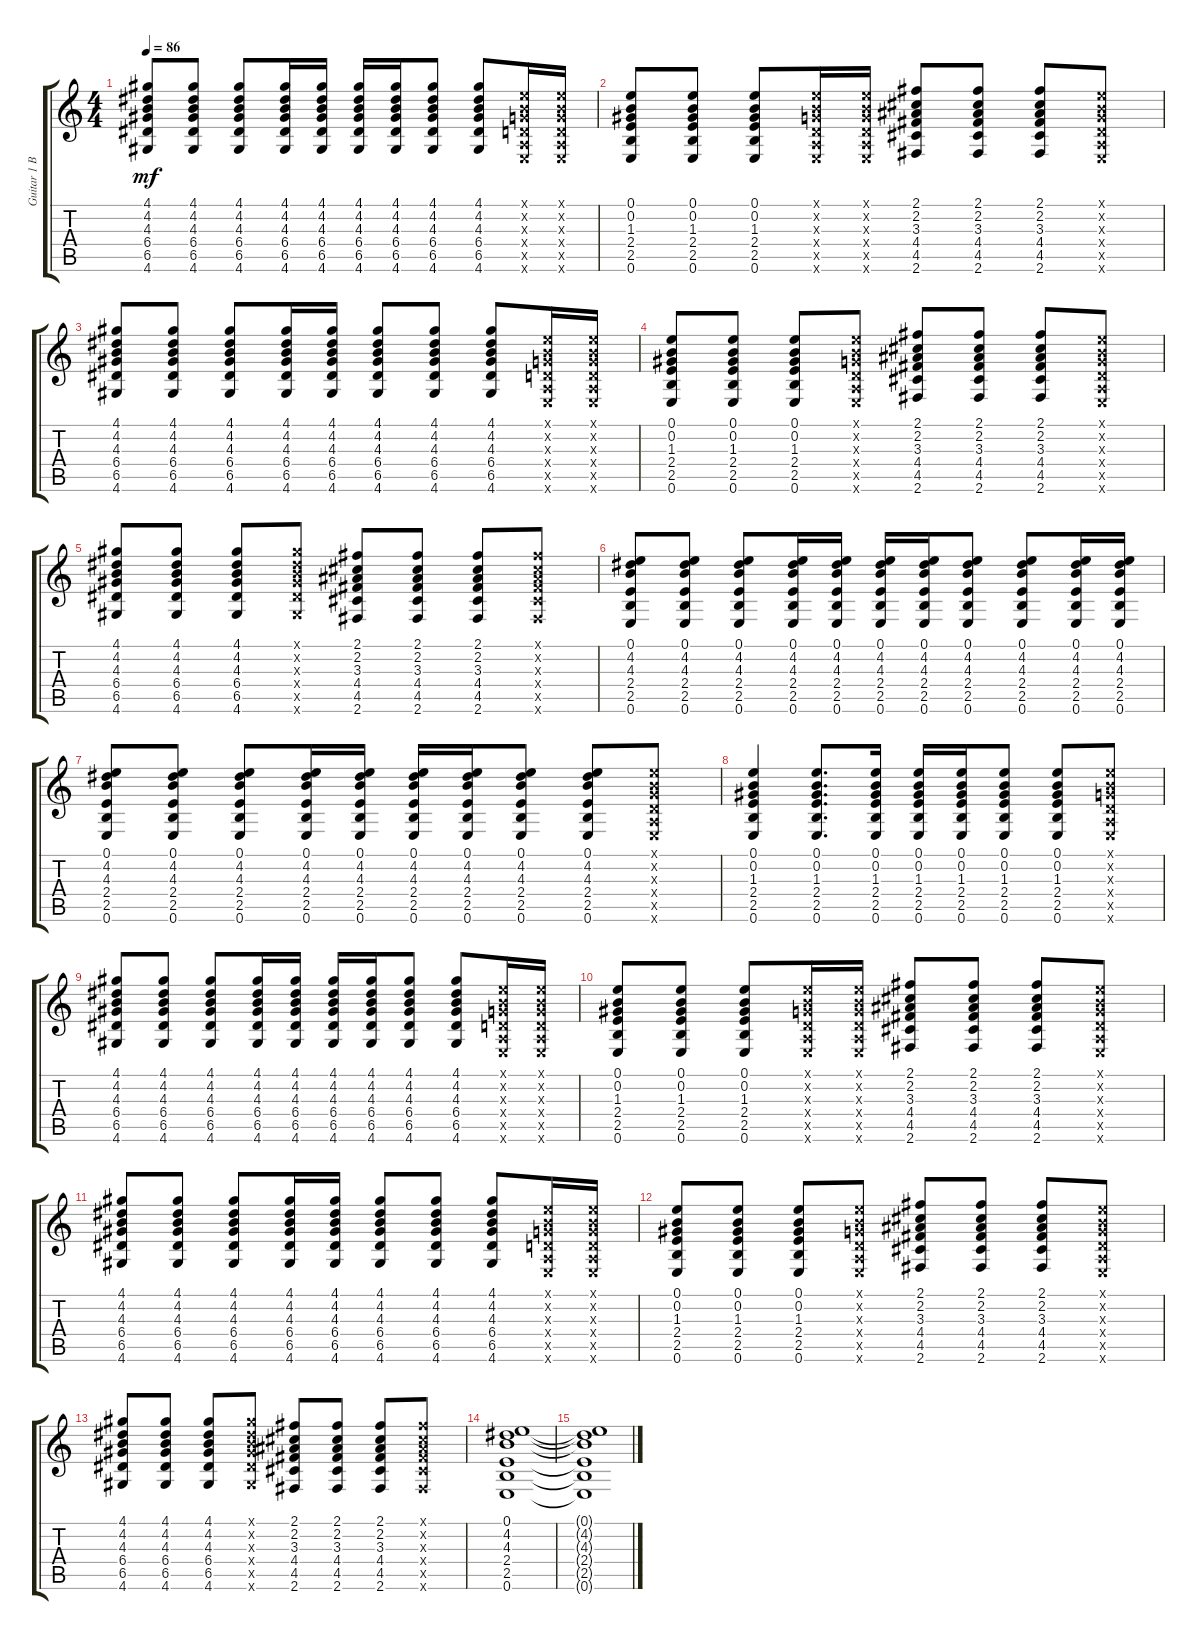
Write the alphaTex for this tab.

\track ("Guitar 1 B (Clean)" "Guitar 1 B") {instrument electricguitarclean}
\staff {score tabs}
\tuning (E4 B3 G3 D3 A2 E2) {hide}
\ts (4 4)
\tempo 86
\clef g2
\ks c
(4.1 4.2 4.3 6.4 6.5 4.6).8{dy mf} (4.1 4.2 4.3 6.4 6.5 4.6).8 (4.1 4.2 4.3 6.4 6.5 4.6).8 (4.1 4.2 4.3 6.4 6.5 4.6).16 (4.1 4.2 4.3 6.4 6.5 4.6).16 (4.1 4.2 4.3 6.4 6.5 4.6).16 (4.1 4.2 4.3 6.4 6.5 4.6).16 (4.1 4.2 4.3 6.4 6.5 4.6).8 (4.1 4.2 4.3 6.4 6.5 4.6).8 (0.1{x} 0.2{x} 0.3{x} 0.4{x} 0.5{x} 0.6{x}).16 (0.1{x} 0.2{x} 0.3{x} 0.4{x} 0.5{x} 0.6{x}).16 |
(0.1 0.2 1.3 2.4 2.5 0.6).8 (0.1 0.2 1.3 2.4 2.5 0.6).8 (0.1 0.2 1.3 2.4 2.5 0.6).8 (0.1{x} 0.2{x} 0.3{x} 0.4{x} 0.5{x} 0.6{x}).16 (0.1{x} 0.2{x} 0.3{x} 0.4{x} 0.5{x} 0.6{x}).16 (2.1 2.2 3.3 4.4 4.5 2.6).8 (2.1 2.2 3.3 4.4 4.5 2.6).8 (2.1 2.2 3.3 4.4 4.5 2.6).8 (0.1{x} 0.2{x} 0.3{x} 0.4{x} 0.5{x} 0.6{x}).8 |
(4.1 4.2 4.3 6.4 6.5 4.6).8 (4.1 4.2 4.3 6.4 6.5 4.6).8 (4.1 4.2 4.3 6.4 6.5 4.6).8 (4.1 4.2 4.3 6.4 6.5 4.6).16 (4.1 4.2 4.3 6.4 6.5 4.6).16 (4.1 4.2 4.3 6.4 6.5 4.6).8 (4.1 4.2 4.3 6.4 6.5 4.6).8 (4.1 4.2 4.3 6.4 6.5 4.6).8 (0.1{x} 0.2{x} 0.3{x} 0.4{x} 0.5{x} 0.6{x}).16 (0.1{x} 0.2{x} 0.3{x} 0.4{x} 0.5{x} 0.6{x}).16 |
(0.1 0.2 1.3 2.4 2.5 0.6).8 (0.1 0.2 1.3 2.4 2.5 0.6).8 (0.1 0.2 1.3 2.4 2.5 0.6).8 (0.1{x} 0.2{x} 0.3{x} 0.4{x} 0.5{x} 0.6{x}).8 (2.1 2.2 3.3 4.4 4.5 2.6).8 (2.1 2.2 3.3 4.4 4.5 2.6).8 (2.1 2.2 3.3 4.4 4.5 2.6).8 (0.1{x} 0.2{x} 0.3{x} 0.4{x} 0.5{x} 0.6{x}).8 |
(4.1 4.2 4.3 6.4 6.5 4.6).8 (4.1 4.2 4.3 6.4 6.5 4.6).8 (4.1 4.2 4.3 6.4 6.5 4.6).8 (4.1{x} 4.2{x} 4.3{x} 6.4{x} 6.5{x} 4.6{x}).8 (2.1 2.2 3.3 4.4 4.5 2.6).8 (2.1 2.2 3.3 4.4 4.5 2.6).8 (2.1 2.2 3.3 4.4 4.5 2.6).8 (2.1{x} 2.2{x} 3.3{x} 4.4{x} 4.5{x} 2.6{x}).8 |
(0.1 4.2 4.3 2.4 2.5 0.6).8 (0.1 4.2 4.3 2.4 2.5 0.6).8 (0.1 4.2 4.3 2.4 2.5 0.6).8 (0.1 4.2 4.3 2.4 2.5 0.6).16 (0.1 4.2 4.3 2.4 2.5 0.6).16 (0.1 4.2 4.3 2.4 2.5 0.6).16 (0.1 4.2 4.3 2.4 2.5 0.6).16 (0.1 4.2 4.3 2.4 2.5 0.6).8 (0.1 4.2 4.3 2.4 2.5 0.6).8 (0.1 4.2 4.3 2.4 2.5 0.6).16 (0.1 4.2 4.3 2.4 2.5 0.6).16 |
(0.1 4.2 4.3 2.4 2.5 0.6).8 (0.1 4.2 4.3 2.4 2.5 0.6).8 (0.1 4.2 4.3 2.4 2.5 0.6).8 (0.1 4.2 4.3 2.4 2.5 0.6).16 (0.1 4.2 4.3 2.4 2.5 0.6).16 (0.1 4.2 4.3 2.4 2.5 0.6).16 (0.1 4.2 4.3 2.4 2.5 0.6).16 (0.1 4.2 4.3 2.4 2.5 0.6).8 (0.1 4.2 4.3 2.4 2.5 0.6).8 (0.1{x} 0.2{x} 0.3{x} 0.4{x} 0.5{x} 0.6{x}).8 |
(0.1 0.2 1.3 2.4 2.5 0.6).4 (0.1 0.2 1.3 2.4 2.5 0.6).8{d} (0.1 0.2 1.3 2.4 2.5 0.6).16 (0.1 0.2 1.3 2.4 2.5 0.6).16 (0.1 0.2 1.3 2.4 2.5 0.6).16 (0.1 0.2 1.3 2.4 2.5 0.6).8 (0.1 0.2 1.3 2.4 2.5 0.6).8 (0.1{x} 0.2{x} 0.3{x} 0.4{x} 0.5{x} 0.6{x}).8 |
(4.1 4.2 4.3 6.4 6.5 4.6).8 (4.1 4.2 4.3 6.4 6.5 4.6).8 (4.1 4.2 4.3 6.4 6.5 4.6).8 (4.1 4.2 4.3 6.4 6.5 4.6).16 (4.1 4.2 4.3 6.4 6.5 4.6).16 (4.1 4.2 4.3 6.4 6.5 4.6).16 (4.1 4.2 4.3 6.4 6.5 4.6).16 (4.1 4.2 4.3 6.4 6.5 4.6).8 (4.1 4.2 4.3 6.4 6.5 4.6).8 (0.1{x} 0.2{x} 0.3{x} 0.4{x} 0.5{x} 0.6{x}).16 (0.1{x} 0.2{x} 0.3{x} 0.4{x} 0.5{x} 0.6{x}).16 |
(0.1 0.2 1.3 2.4 2.5 0.6).8 (0.1 0.2 1.3 2.4 2.5 0.6).8 (0.1 0.2 1.3 2.4 2.5 0.6).8 (0.1{x} 0.2{x} 0.3{x} 0.4{x} 0.5{x} 0.6{x}).16 (0.1{x} 0.2{x} 0.3{x} 0.4{x} 0.5{x} 0.6{x}).16 (2.1 2.2 3.3 4.4 4.5 2.6).8 (2.1 2.2 3.3 4.4 4.5 2.6).8 (2.1 2.2 3.3 4.4 4.5 2.6).8 (0.1{x} 0.2{x} 0.3{x} 0.4{x} 0.5{x} 0.6{x}).8 |
(4.1 4.2 4.3 6.4 6.5 4.6).8 (4.1 4.2 4.3 6.4 6.5 4.6).8 (4.1 4.2 4.3 6.4 6.5 4.6).8 (4.1 4.2 4.3 6.4 6.5 4.6).16 (4.1 4.2 4.3 6.4 6.5 4.6).16 (4.1 4.2 4.3 6.4 6.5 4.6).8 (4.1 4.2 4.3 6.4 6.5 4.6).8 (4.1 4.2 4.3 6.4 6.5 4.6).8 (0.1{x} 0.2{x} 0.3{x} 0.4{x} 0.5{x} 0.6{x}).16 (0.1{x} 0.2{x} 0.3{x} 0.4{x} 0.5{x} 0.6{x}).16 |
(0.1 0.2 1.3 2.4 2.5 0.6).8 (0.1 0.2 1.3 2.4 2.5 0.6).8 (0.1 0.2 1.3 2.4 2.5 0.6).8 (0.1{x} 0.2{x} 0.3{x} 0.4{x} 0.5{x} 0.6{x}).8 (2.1 2.2 3.3 4.4 4.5 2.6).8 (2.1 2.2 3.3 4.4 4.5 2.6).8 (2.1 2.2 3.3 4.4 4.5 2.6).8 (0.1{x} 0.2{x} 0.3{x} 0.4{x} 0.5{x} 0.6{x}).8 |
(4.1 4.2 4.3 6.4 6.5 4.6).8 (4.1 4.2 4.3 6.4 6.5 4.6).8 (4.1 4.2 4.3 6.4 6.5 4.6).8 (4.1{x} 4.2{x} 4.3{x} 6.4{x} 6.5{x} 4.6{x}).8 (2.1 2.2 3.3 4.4 4.5 2.6).8 (2.1 2.2 3.3 4.4 4.5 2.6).8 (2.1 2.2 3.3 4.4 4.5 2.6).8 (2.1{x} 2.2{x} 3.3{x} 4.4{x} 4.5{x} 2.6{x}).8 |
(0.1 4.2 4.3 2.4 2.5 0.6).1 |
(0.1{t} 4.2{t} 4.3{t} 2.4{t} 2.5{t} 0.6{t}).1
